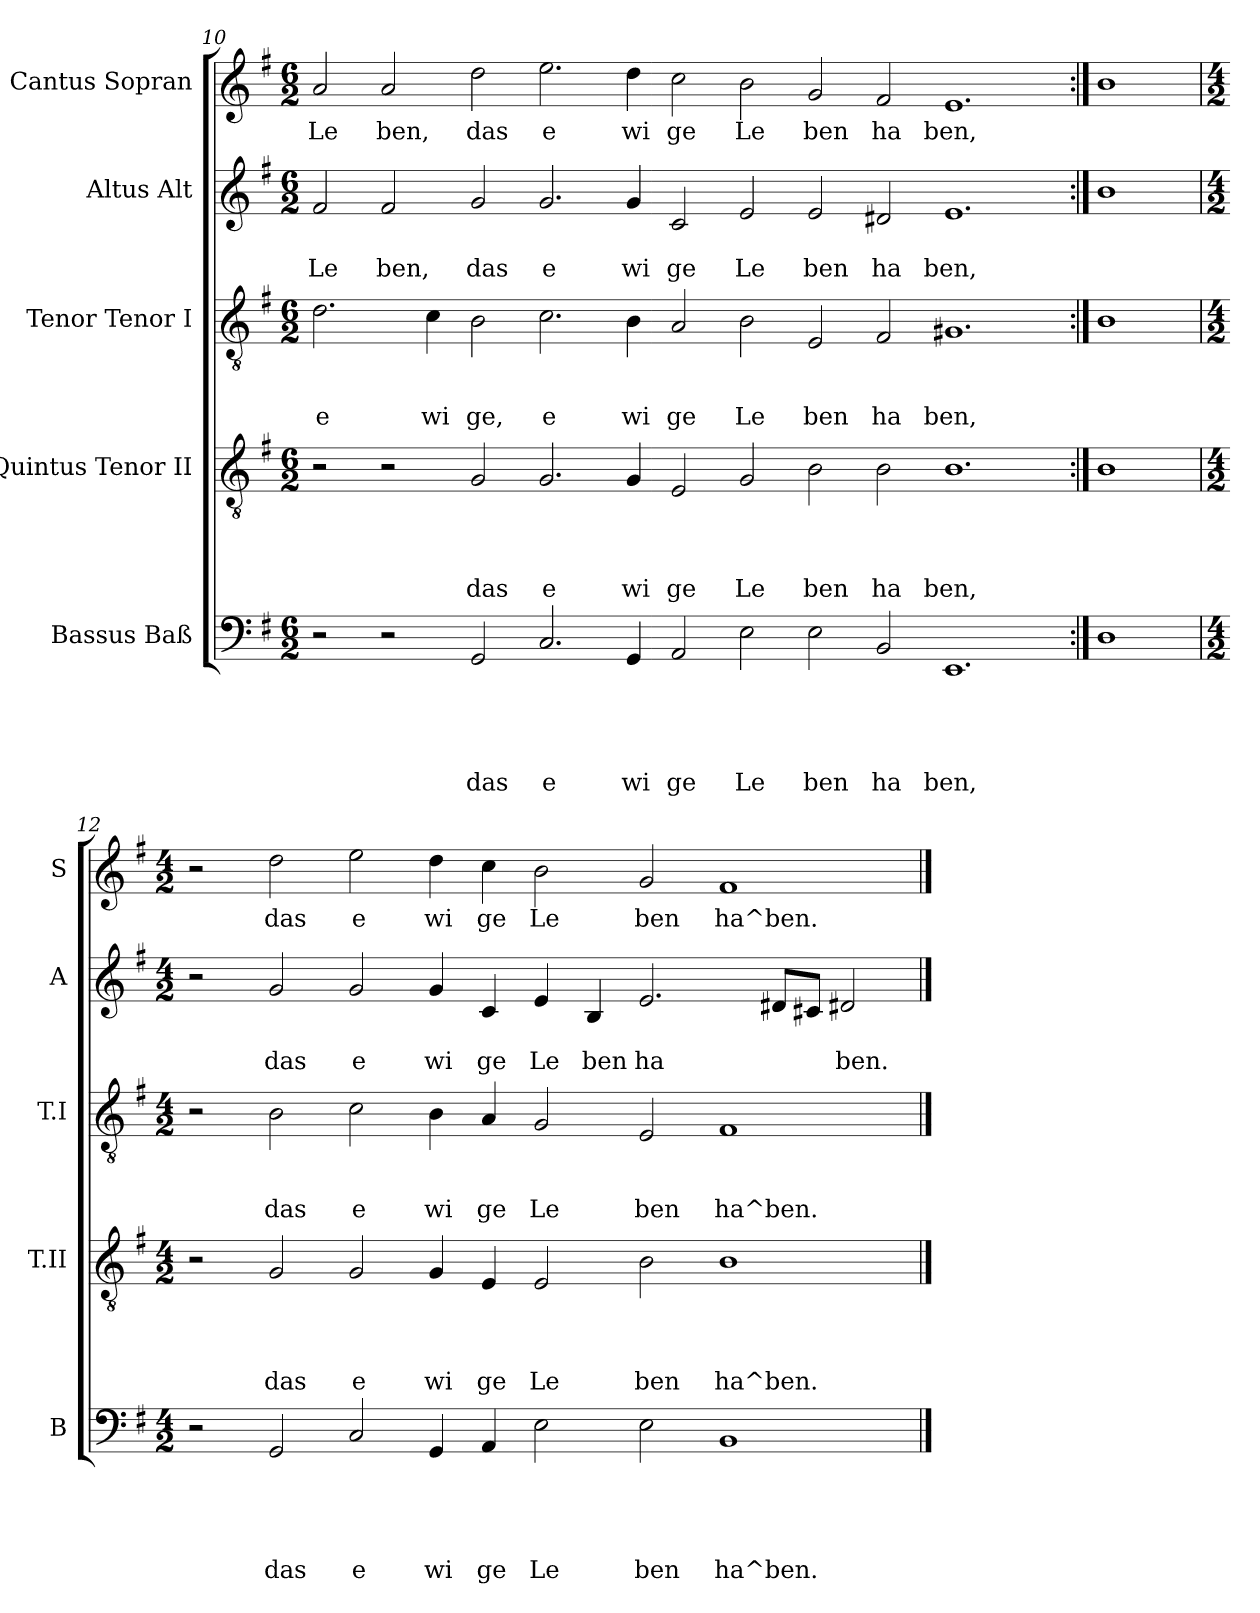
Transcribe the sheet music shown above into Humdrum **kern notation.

**kern	**text	**text	**text	**text	**text	**kern	**text	**text	**text	**text	**kern	**text	**text	**text	**kern	**text	**text	**kern	**text
*part5	*part5	*part5	*part5	*part5	*part5	*part4	*part4	*part4	*part4	*part4	*part3	*part3	*part3	*part3	*part2	*part2	*part2	*part1	*part1
*staff5	*staff5	*staff5	*staff5	*staff5	*staff5	*staff4	*staff4	*staff4	*staff4	*staff4	*staff3	*staff3	*staff3	*staff3	*staff2	*staff2	*staff2	*staff1	*staff1
*I"Bassus Baß	*	*	*	*	*	*I"Quintus Tenor II	*	*	*	*	*I"Tenor Tenor I	*	*	*	*I"Altus Alt	*	*	*I"Cantus Sopran	*
*I'B	*	*	*	*	*	*I'T.II	*	*	*	*	*I'T.I	*	*	*	*I'A	*	*	*I'S	*
!!LO:PB:g=z
*clefF4	*	*	*	*	*	*clefGv2	*	*	*	*	*clefGv2	*	*	*	*clefG2	*	*	*clefG2	*
*k[f#]	*	*	*	*	*	*k[f#]	*	*	*	*	*k[f#]	*	*	*	*k[f#]	*	*	*k[f#]	*
*G:	*	*	*	*	*	*G:	*	*	*	*	*G:	*	*	*	*G:	*	*	*G:	*
*M6/2	*	*	*	*	*	*M6/2	*	*	*	*	*M6/2	*	*	*	*M6/2	*	*	*M6/2	*
=10	=10	=10	=10	=10	=10	=10	=10	=10	=10	=10	=10	=10	=10	=10	=10	=10	=10	=10	=10
!	!	!	!	!	!	!	!	!	!	!	!	!	!	!LO:LY:b	!	!	!LO:LY:b	!	!LO:LY:b
2r	.	.	.	.	.	2r	.	.	.	.	2.d\	.	.	e	2f#/	.	Le	2a/	Le
!	!	!	!	!	!	!	!	!	!	!	!	!	!	!	!	!	!LO:LY:b	!	!LO:LY:b
2r	.	.	.	.	.	2r	.	.	.	.	.	.	.	.	2f#/	.	ben,	2a/	ben,
!	!	!	!	!	!	!	!	!	!	!	!	!	!	!LO:LY:b	!	!	!	!	!
.	.	.	.	.	.	.	.	.	.	.	4c\	.	.	wi	.	.	.	.	.
!	!	!	!	!	!LO:LY:b	!	!	!	!	!LO:LY:b	!	!	!	!LO:LY:b	!	!	!LO:LY:b	!	!LO:LY:b
2GG/	.	.	.	.	das	2G/	.	.	.	das	2B\	.	.	ge,	2g/	.	das	2dd\	das
!	!	!	!	!	!LO:LY:b	!	!	!	!	!LO:LY:b	!	!	!	!LO:LY:b	!	!	!LO:LY:b	!	!LO:LY:b
2.C/	.	.	.	.	e	2.G/	.	.	.	e	2.c\	.	.	e	2.g/	.	e	2.ee\	e
!	!	!	!	!	!LO:LY:b	!	!	!	!	!LO:LY:b	!	!	!	!LO:LY:b	!	!	!LO:LY:b	!	!LO:LY:b
4GG/	.	.	.	.	wi	4G/	.	.	.	wi	4B\	.	.	wi	4g/	.	wi	4dd\	wi
!	!	!	!	!	!LO:LY:b	!	!	!	!	!LO:LY:b	!	!	!	!LO:LY:b	!	!	!LO:LY:b	!	!LO:LY:b
2AA/	.	.	.	.	ge	2E/	.	.	.	ge	2A/	.	.	ge	2c/	.	ge	2cc\	ge
!	!	!	!	!	!LO:LY:b	!	!	!	!	!LO:LY:b	!	!	!	!LO:LY:b	!	!	!LO:LY:b	!	!LO:LY:b
2E\	.	.	.	.	Le	2G/	.	.	.	Le	2B\	.	.	Le	2e/	.	Le	2b\	Le
!	!	!	!	!	!LO:LY:b	!	!	!	!	!LO:LY:b	!	!	!	!LO:LY:b	!	!	!LO:LY:b	!	!LO:LY:b
2E\	.	.	.	.	ben	2B\	.	.	.	ben	2E/	.	.	ben	2e/	.	ben	2g/	ben
!	!	!	!	!	!LO:LY:b	!	!	!	!	!LO:LY:b	!	!	!	!LO:LY:b	!	!	!LO:LY:b	!	!LO:LY:b
2BB/	.	.	.	.	ha	2B\	.	.	.	ha	2F#/	.	.	ha	2d#X/	.	ha	2f#/	ha
!	!	!	!	!	!LO:LY:b	!	!	!	!	!LO:LY:b	!	!	!	!LO:LY:b	!	!	!LO:LY:b	!	!LO:LY:b
1.EE	.	.	.	.	ben,	1.B	.	.	.	ben,	1.G#X	.	.	ben,	1.e	.	ben,	1.e	ben,
=11:|!	=11:|!	=11:|!	=11:|!	=11:|!	=11:|!	=11:|!	=11:|!	=11:|!	=11:|!	=11:|!	=11:|!	=11:|!	=11:|!	=11:|!	=11:|!	=11:|!	=11:|!	=11:|!	=11:|!
1D	.	.	.	.	.	1B	.	.	.	.	1B	.	.	.	1b	.	.	1b	.
=12!	=12!	=12!	=12!	=12!	=12!	=12!	=12!	=12!	=12!	=12!	=12!	=12!	=12!	=12!	=12!	=12!	=12!	=12!	=12!
*M4/2	*	*	*	*	*	*M4/2	*	*	*	*	*M4/2	*	*	*	*M4/2	*	*	*M4/2	*
2r	.	.	.	.	.	2r	.	.	.	.	2r	.	.	.	2r	.	.	2r	.
!	!	!	!	!	!LO:LY:b	!	!	!	!	!LO:LY:b	!	!	!	!LO:LY:b	!	!	!LO:LY:b	!	!LO:LY:b
2GG/	.	.	.	.	das	2G/	.	.	.	das	2B\	.	.	das	2g/	.	das	2dd\	das
!	!	!	!	!	!LO:LY:b	!	!	!	!	!LO:LY:b	!	!	!	!LO:LY:b	!	!	!LO:LY:b	!	!LO:LY:b
2C/	.	.	.	.	e	2G/	.	.	.	e	2c\	.	.	e	2g/	.	e	2ee\	e
!	!	!	!	!	!LO:LY:b	!	!	!	!	!LO:LY:b	!	!	!	!LO:LY:b	!	!	!LO:LY:b	!	!LO:LY:b
4GG/	.	.	.	.	wi	4G/	.	.	.	wi	4B\	.	.	wi	4g/	.	wi	4dd\	wi
!	!	!	!	!	!LO:LY:b	!	!	!	!	!LO:LY:b	!	!	!	!LO:LY:b	!	!	!LO:LY:b	!	!LO:LY:b
4AA/	.	.	.	.	ge	4E/	.	.	.	ge	4A/	.	.	ge	4c/	.	ge	4cc\	ge
!	!	!	!	!	!LO:LY:b	!	!	!	!	!LO:LY:b	!	!	!	!LO:LY:b	!	!	!LO:LY:b	!	!LO:LY:b
2E\	.	.	.	.	Le	2E/	.	.	.	Le	2G/	.	.	Le	4e/	.	Le	2b\	Le
!	!	!	!	!	!	!	!	!	!	!	!	!	!	!	!	!	!LO:LY:b	!	!
.	.	.	.	.	.	.	.	.	.	.	.	.	.	.	4B/	.	ben	.	.
!	!	!	!	!	!LO:LY:b	!	!	!	!	!LO:LY:b	!	!	!	!LO:LY:b	!	!	!LO:LY:b	!	!LO:LY:b
2E\	.	.	.	.	ben	2B\	.	.	.	ben	2E/	.	.	ben	2.e/	.	ha	2g/	ben
!	!	!	!	!	!LO:LY:b	!	!	!	!	!LO:LY:b	!	!	!	!LO:LY:b	!	!	!	!	!LO:LY:b
1BB	.	.	.	.	ha^ben.	1B	.	.	.	ha^ben.	1F#	.	.	ha^ben.	.	.	.	1f#	ha^ben.
.	.	.	.	.	.	.	.	.	.	.	.	.	.	.	8d#X/L	.	.	.	.
.	.	.	.	.	.	.	.	.	.	.	.	.	.	.	8c#X/J	.	.	.	.
!	!	!	!	!	!	!	!	!	!	!	!	!	!	!	!	!	!LO:LY:b	!	!
.	.	.	.	.	.	.	.	.	.	.	.	.	.	.	2d#X/	.	ben.	.	.
==	==	==	==	==	==	==	==	==	==	==	==	==	==	==	==	==	==	==	==
*-	*-	*-	*-	*-	*-	*-	*-	*-	*-	*-	*-	*-	*-	*-	*-	*-	*-	*-	*-
